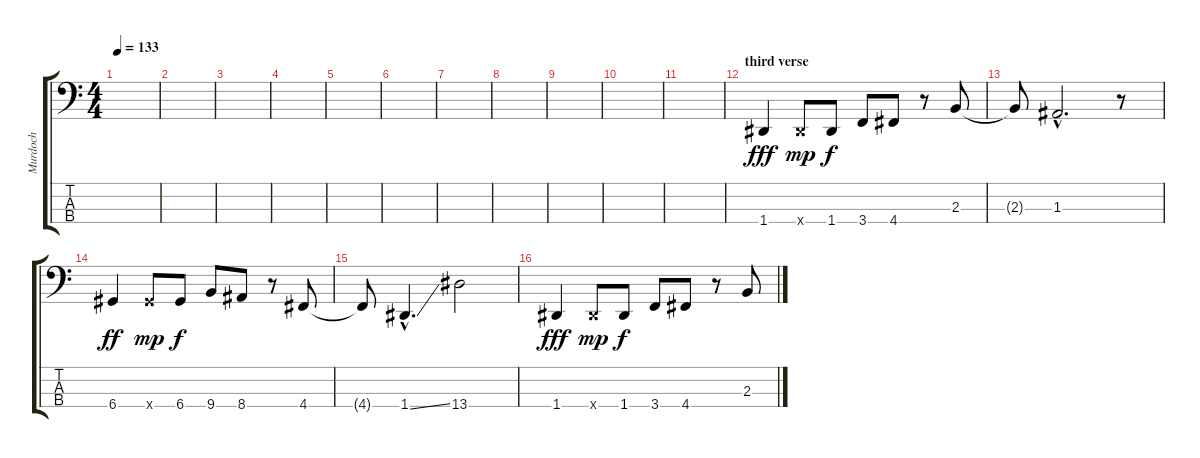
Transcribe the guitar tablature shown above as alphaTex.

\track ("Murdoch" "Murdoch") {instrument electricbassfinger}
\staff {score tabs}
\tuning (G2 D2 A1 D1) {hide}
\ts (4 4)
\tempo 133
\clef f4
\ks c
|
|
|
|
|
|
|
|
|
|
|
\section ("" "third verse")
1.4.4{dy fff} 1.4{x}.8{dy mp} 1.4.8{dy f} 3.4.8 4.4.8 r.8 2.3.8 |
2.3{t}.8 1.3{hac}.2{d} r.8 |
6.4.4{dy ff} 6.4{x}.8{dy mp} 6.4.8{dy f} 9.4.8 8.4.8 r.8 4.4.8 |
4.4{t}.8 1.4{ss hac}.4{d} 13.4.2 |
1.4.4{dy fff} 1.4{x}.8{dy mp} 1.4.8{dy f} 3.4.8 4.4.8 r.8 2.3.8
